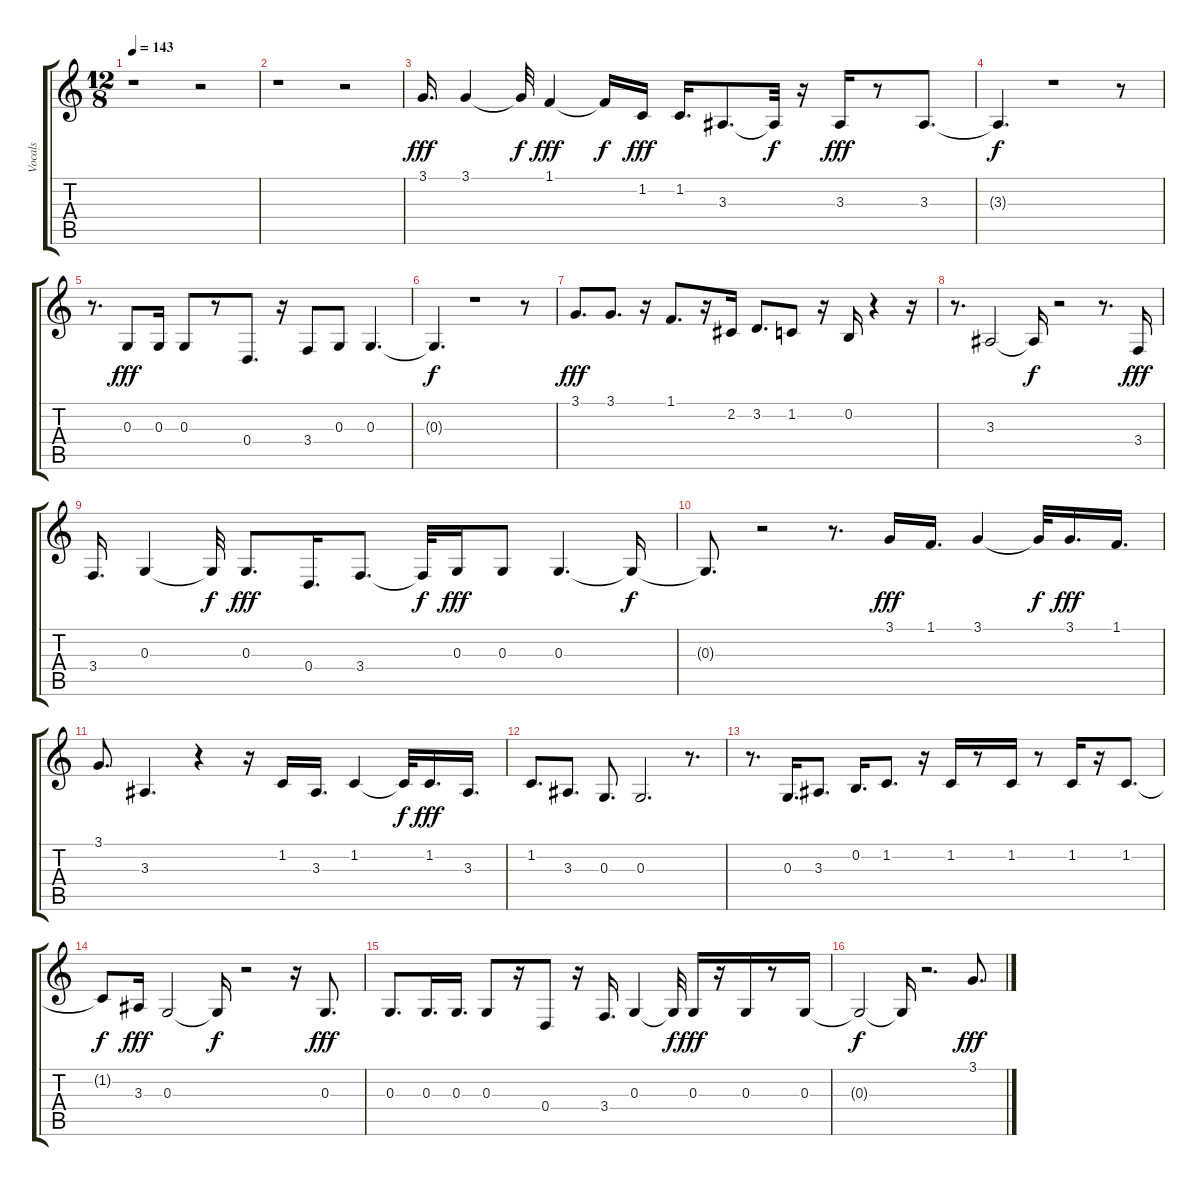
\track ("Vocals" "Vocals") {instrument choiraahs}
\staff {score tabs}
\tuning (E4 B3 G3 D3 A2 E2) {hide}
\ts (12 8)
\tempo 143
\clef g2
\ks c
r.1{dy fff instrument choiraahs} r.2 |
r.1 r.2 |
3.1.16{d} 3.1.4 3.1{t}.32{dy f} 1.1.4{dy fff} 1.1{t}.16{dy f} 1.2.16{dy fff} 1.2.16{d} 3.3.8{d} 3.3{t}.32{dy f} r.16 3.3.16{dy fff} r.8 3.3.8{d} |
3.3{t}.4{d dy f} r.1 r.8 |
r.8{d} 0.3.8{dy fff} 0.3.16 0.3.8 r.8 0.4.8{d} r.16 3.4.8 0.3.8 0.3.4{d} |
0.3{t}.4{d dy f} r.1 r.8 |
3.1.8{d dy fff} 3.1.8{d} r.16 1.1.8{d} r.16 2.2.16 3.2.8{d} 1.2.8 r.16 0.2.16 r.4 r.16 |
r.8{d} 3.3.2 3.3{t}.16{dy f} r.2 r.8{d} 3.4.16{dy fff} |
3.4.16{d} 0.3.4 0.3{t}.32{dy f} 0.3.8{d dy fff} 0.4.16{d} 3.4.8{d} 3.4{t}.32{dy f} 0.3.16{dy fff} 0.3.8 0.3.4{d} 0.3{t}.16{dy f} |
0.3{t}.8{d} r.2 r.8{d} 3.1.16{dy fff} 1.1.16{d} 3.1.4 3.1{t}.32{dy f} 3.1.16{d dy fff} 1.1.16{d} |
3.1.8{d} 3.3.4{d} r.4 r.16 1.2.16 3.3.16{d} 1.2.4 1.2{t}.32{dy f} 1.2.16{d dy fff} 3.3.16{d} |
1.2.8{d} 3.3.8{d} 0.3.8{d} 0.3.2{d} r.8{d} |
r.8{d} 0.3.16{d} 3.3.8{d} 0.2.16{d} 1.2.8{d} r.16 1.2.16 r.8 1.2.16 r.8 1.2.16 r.16 1.2.8{d} |
1.2{t}.8{dy f} 3.3.16{dy fff} 0.3.2 0.3{t}.16{dy f} r.2 r.16 0.3.8{d dy fff} |
0.3.8{d} 0.3.16{d} 0.3.16{d} 0.3.8 r.16 0.4.8 r.16 3.4.16{d} 0.3.4 0.3{t}.32{dy f} 0.3.16{dy fff} r.16 0.3.16 r.8 0.3.16 |
0.3{t}.2{dy f} 0.3{t}.16 r.2{d} 3.1.8{d dy fff}
